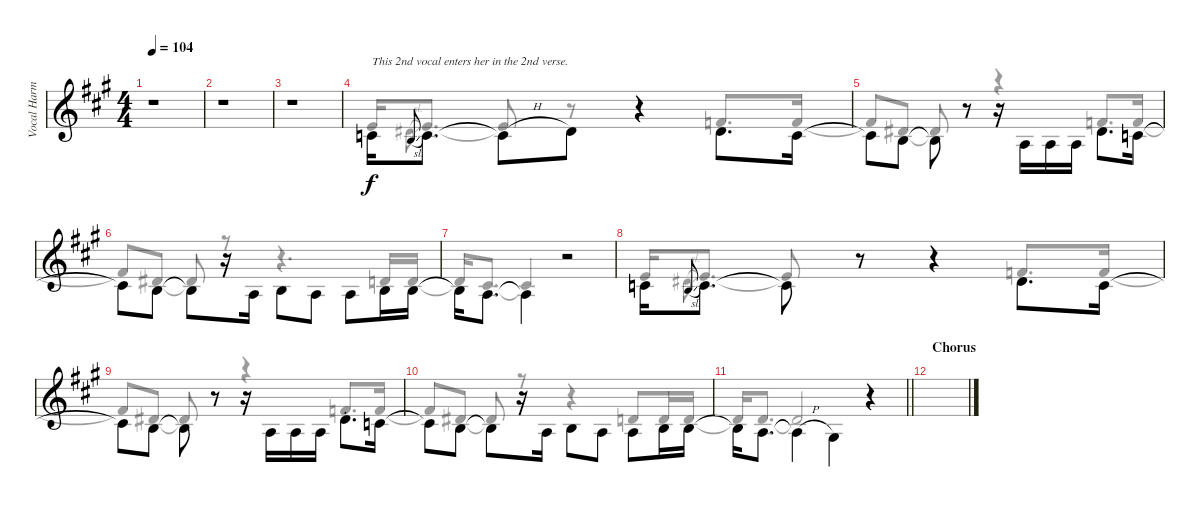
\track ("Vocal Harmony" "Vocal Harm") {instrument trombone}
\staff {score}
\tuning (E4 B3 G3 D3 A2 E2) {hide}
\voice
\ts (4 4)
\tempo 104
\clef g2
\ks a
r.1{dy f} |
r.1 |
r.1 |
5.3.16{txt "This 2nd vocal enters her in the 2nd verse." beam Down} 4.3{sl}.8{gr onbeat} 5.3.8{d beam Down} 5.3{h t}.8{beam Down} 7.3.8{beam Down} r.4 7.3.8{d beam Down} 5.3.16{beam Down} |
5.3{t}.8{beam Down} 4.3.8{beam Down} 4.3{t}.8{beam Down} r.8 r.16 2.3.16{beam Down} 2.3.16{beam Down} 2.3.16{beam Down} 7.3.8{d beam Down} 5.3.16{beam Down} |
5.3{t}.8{beam Down} 4.3.8{beam Down} 4.3{t}.8{beam Down} r.16 2.3.16{beam Down} 4.3.8{beam Down} 2.3.8{beam Down} 2.3.8{beam Down} 4.3.16{beam Down} 4.3.16{beam Down} |
4.3{t}.16{beam Down} 2.3.8{d beam Down} 2.3{t}.4{beam Down} r.2 |
5.3.16{beam Down} 4.3{sl}.8{gr onbeat} 5.3.8{d beam Down} 5.3{t}.8{beam Down} r.8 r.4 7.3.8{d beam Down} 5.3.16{beam Down} |
5.3{t}.8{beam Down} 4.3.8{beam Down} 4.3{t}.8{beam Down} r.8 r.16 2.3.16{beam Down} 2.3.16{beam Down} 2.3.16{beam Down} 7.3{st}.8{d beam Down} 5.3.16{beam Down} |
5.3{t}.8{beam Down} 4.3.8{beam Down} 4.3{t}.8{beam Down} r.16 2.3.16{beam Down} 4.3.8{beam Down} 2.3.8{beam Down} 2.3.8{beam Down} 4.3.16{beam Down} 4.3.16{beam Down} |
\barLineRight lightlight
4.3{t}.16{beam Down beam merge} 2.3.8{d beam Down} 2.3{h t}.4{beam Down} 1.3.4{beam Down} r.4 |
\section ("" "Chorus")
|
|
|
|
\voice
\clef g2
\ottava regular
\simile none
\ks a
r.1{dy f} |
r.1 |
r.1 |
5.2.16{beam Up} 4.2{sl}.8{gr onbeat} 5.2.8{d beam Up} 5.2{t}.8{beam Up} r.8 r.4 6.2.8{d beam Up} 6.2.16{beam Up} |
6.2{t}.8{beam Up} 4.2.8{beam Up} 4.2{t}.8{beam Up} r.8 r.4 6.2.8{d beam Up} 6.2.16{beam Up} |
6.2{t}.8{beam Up} 4.2.8{beam Up} 4.2{t}.8{beam Up} r.8 r.4{d} 3.2.16{beam Up} 3.2.16{beam Up} |
3.2{t}.16{beam Up} 2.2.8{d beam Up} 2.2{t}.4{beam Up} r.2 |
5.2.16{beam Up} 4.2{sl}.8{gr onbeat} 5.2.8{d beam Up} 5.2{t}.8{beam Up} r.8 r.4 6.2.8{d beam Up} 6.2.16{beam Up} |
6.2{t}.8{beam Up} 4.2.8{beam Up} 4.2{t}.8{beam Up} r.8 r.4 6.2{st}.8{d beam Up} 6.2.16{beam Up} |
6.2{t}.8{beam Up} 4.2.8{beam Up} 4.2{t}.8{beam Up} r.8 r.4 3.2.8{beam Up} 3.2.16{beam Up} 3.2.16{beam Up} |
\barLineRight lightlight
3.2{t}.16{beam Up} 3.2.8{d beam Up} 3.2{t}.2{beam Up} r.4 |
|
|
|
|
